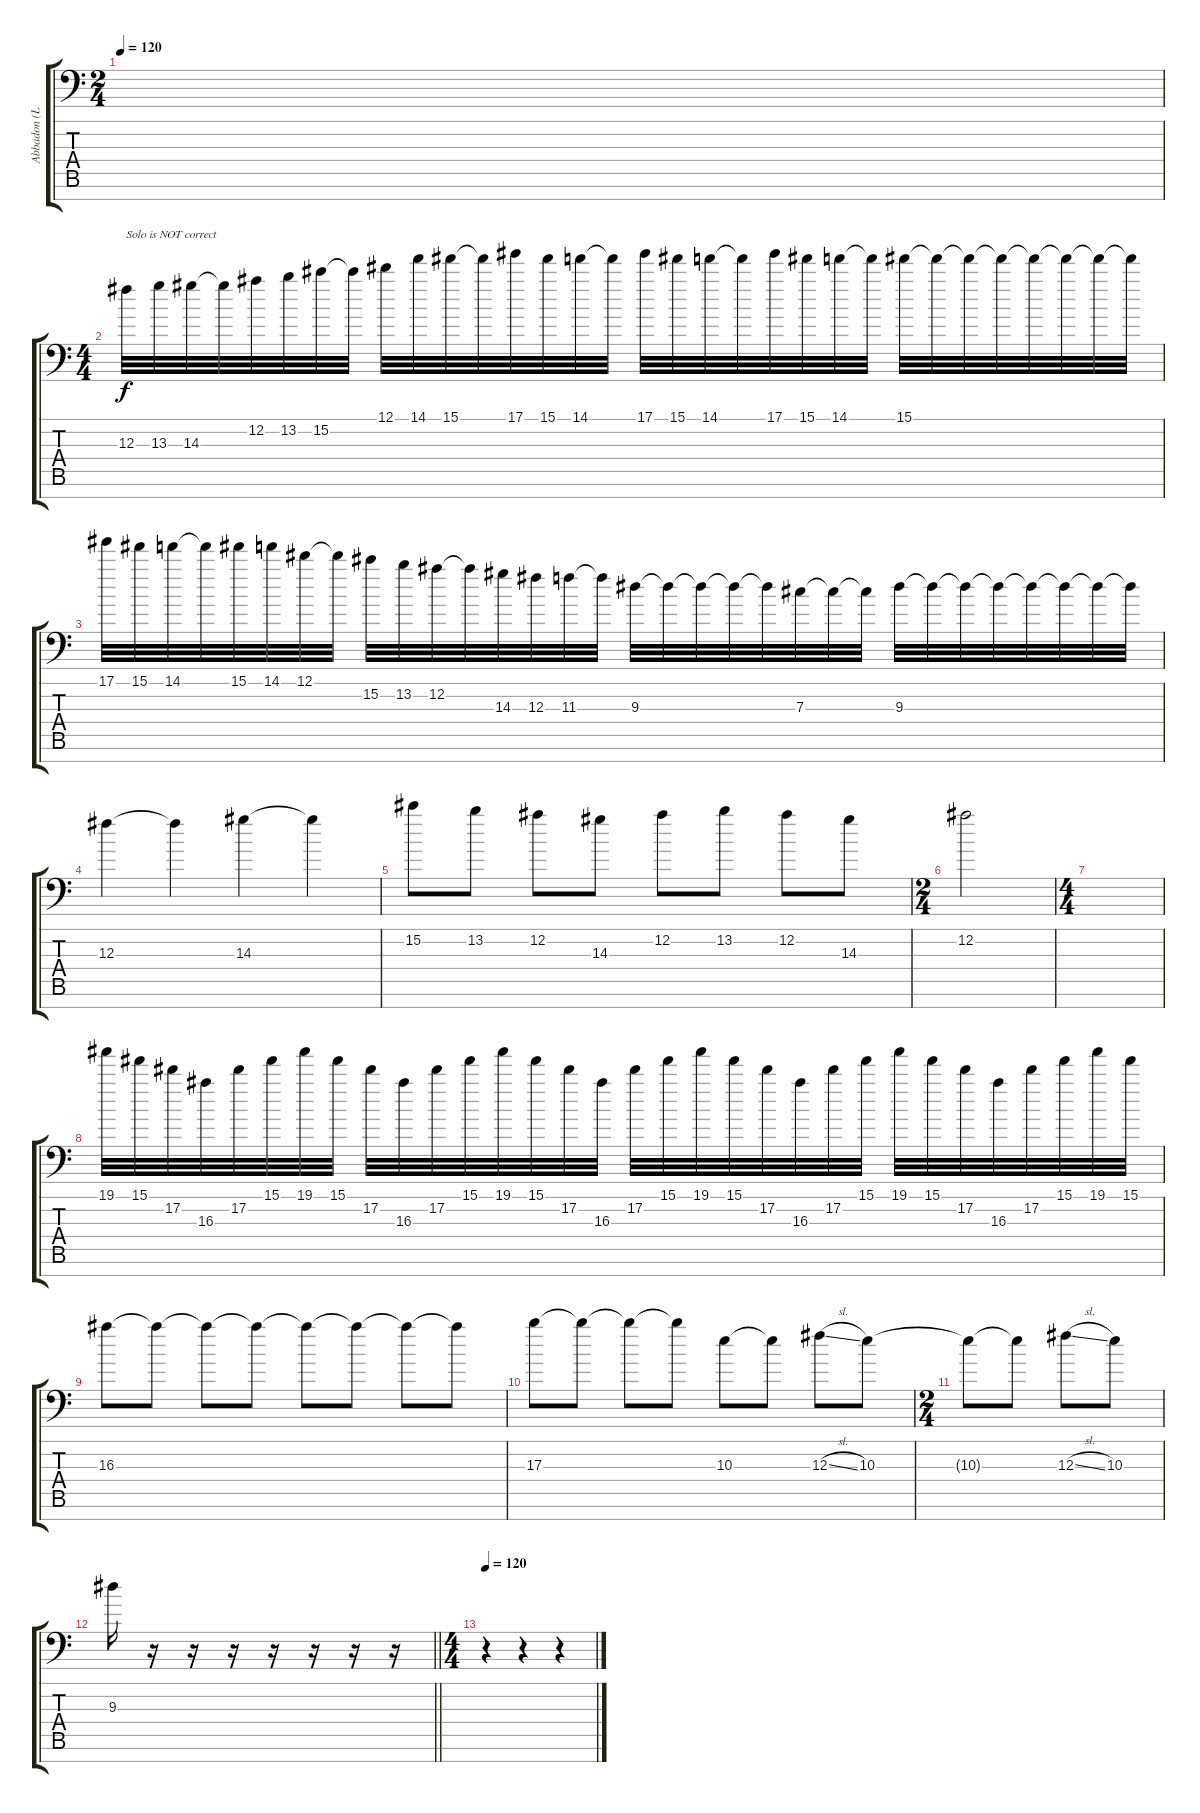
\track ("Abbadon (Lead Guitar)" "Abbadon (L") {instrument distortionguitar}
\staff {score tabs}
\tuning (Eb4 Bb3 Gb3 Db3 Ab2 Eb2 Bb1) {hide}
\ts (2 4)
\tempo 120
\clef f4
\ks c
|
\ts (4 4)
12.3.32{txt "Solo is NOT correct"} 13.3.32 14.3.32 14.3{t}.32 12.2.32 13.2.32 15.2.32 15.2{t}.32 12.1.32 14.1.32 15.1.32 15.1{t}.32 17.1.32 15.1.32 14.1.32 14.1{t}.32 17.1.32 15.1.32 14.1.32 14.1{t}.32 17.1.32 15.1.32 14.1.32 14.1{t}.32 15.1.32 15.1{t}.32 15.1{t}.32 15.1{t}.32 15.1{t}.32 15.1{t}.32 15.1{t}.32 15.1{t}.32 |
17.1.32 15.1.32 14.1.32 14.1{t}.32 15.1.32 14.1.32 12.1.32 12.1{t}.32 15.2.32 13.2.32 12.2.32 12.2{t}.32 14.3.32 12.3.32 11.3.32 11.3{t}.32 9.3.32 9.3{t}.32 9.3{t}.32 9.3{t}.32 9.3{t}.32 7.3.32 7.3{t}.32 7.3{t}.32 9.3.32 9.3{t}.32 9.3{t}.32 9.3{t}.32 9.3{t}.32 9.3{t}.32 9.3{t}.32 9.3{t}.32 |
12.3.4 12.3{t}.4 14.3.4 14.3{t}.4 |
15.2.8 13.2.8 12.2.8 14.3.8 12.2.8 13.2.8 12.2.8 14.3.8 |
\ts (2 4)
12.2.2 |
\ts (4 4)
|
19.1.32 15.1.32 17.2.32 16.3.32 17.2.32 15.1.32 19.1.32 15.1.32 17.2.32 16.3.32 17.2.32 15.1.32 19.1.32 15.1.32 17.2.32 16.3.32 17.2.32 15.1.32 19.1.32 15.1.32 17.2.32 16.3.32 17.2.32 15.1.32 19.1.32 15.1.32 17.2.32 16.3.32 17.2.32 15.1.32 19.1.32 15.1.32 |
16.3.8 16.3{t}.8 16.3{t}.8 16.3{t}.8 16.3{t}.8 16.3{t}.8 16.3{t}.8 16.3{t}.8 |
17.3.8 17.3{t}.8 17.3{t}.8 17.3{t}.8 10.3.8 10.3{t}.8 12.3{sl}.8 10.3.8 |
\ts (2 4)
10.3{t}.8 10.3{t}.8 12.3{sl}.8 10.3.8 |
\barLineRight lightlight
9.3.16 r.16 r.16 r.16 r.16 r.16 r.16 r.16 |
\ts (4 4)
\tempo 120
r.4 r.4 r.4
